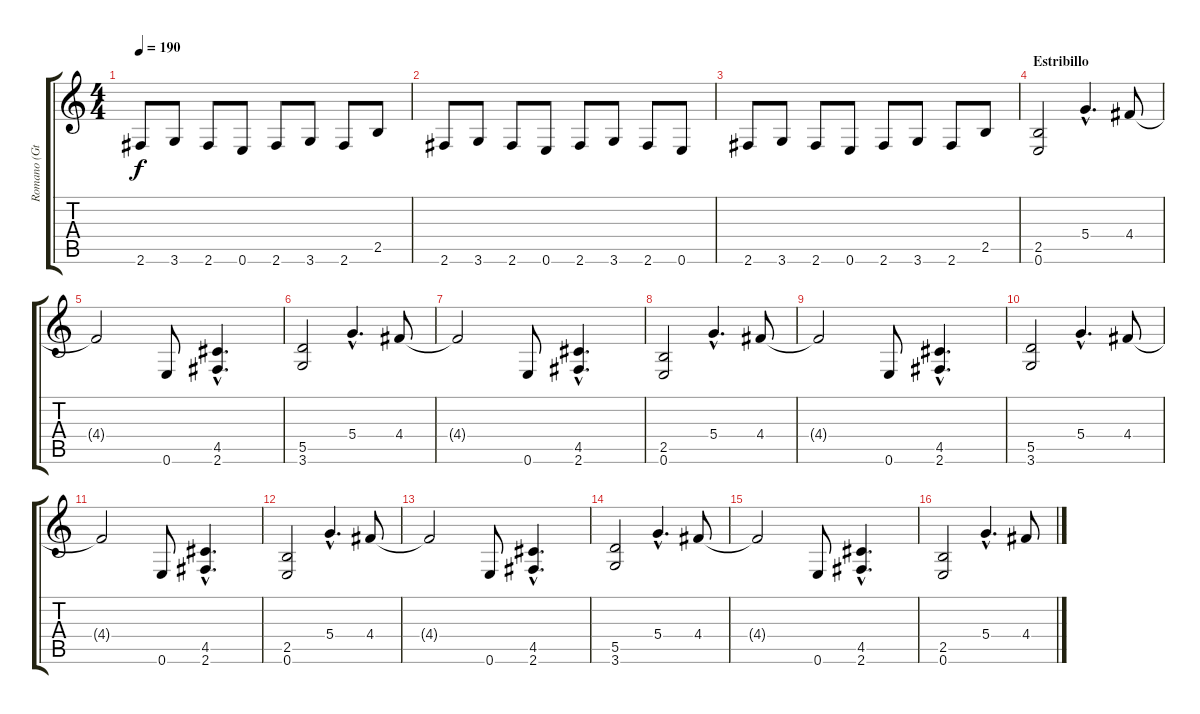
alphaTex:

\track ("Romano (Gtr 1)" "Romano (Gt") {instrument distortionguitar}
\staff {score tabs}
\tuning (E4 B3 G3 D3 A2 E2) {hide}
\ts (4 4)
\tempo 190
\clef g2
\ks c
2.6.8{dy f} 3.6.8 2.6.8 0.6.8 2.6.8 3.6.8 2.6.8 2.5.8 |
2.6.8 3.6.8 2.6.8 0.6.8 2.6.8 3.6.8 2.6.8 0.6.8 |
2.6.8 3.6.8 2.6.8 0.6.8 2.6.8 3.6.8 2.6.8 2.5.8 |
\section ("" "Estribillo")
(2.5 0.6).2 5.4{hac}.4{d} 4.4.8 |
4.4{t}.2 0.6.8 (4.5{hac} 2.6{hac}).4{d} |
(5.5 3.6).2 5.4{hac}.4{d} 4.4.8 |
4.4{t}.2 0.6.8 (4.5{hac} 2.6{hac}).4{d} |
(2.5 0.6).2 5.4{hac}.4{d} 4.4.8 |
4.4{t}.2 0.6.8 (4.5{hac} 2.6{hac}).4{d} |
(5.5 3.6).2 5.4{hac}.4{d} 4.4.8 |
4.4{t}.2 0.6.8 (4.5{hac} 2.6{hac}).4{d} |
(2.5 0.6).2 5.4{hac}.4{d} 4.4.8 |
4.4{t}.2 0.6.8 (4.5{hac} 2.6{hac}).4{d} |
(5.5 3.6).2 5.4{hac}.4{d} 4.4.8 |
4.4{t}.2 0.6.8 (4.5{hac} 2.6{hac}).4{d} |
(2.5 0.6).2 5.4{hac}.4{d} 4.4.8
